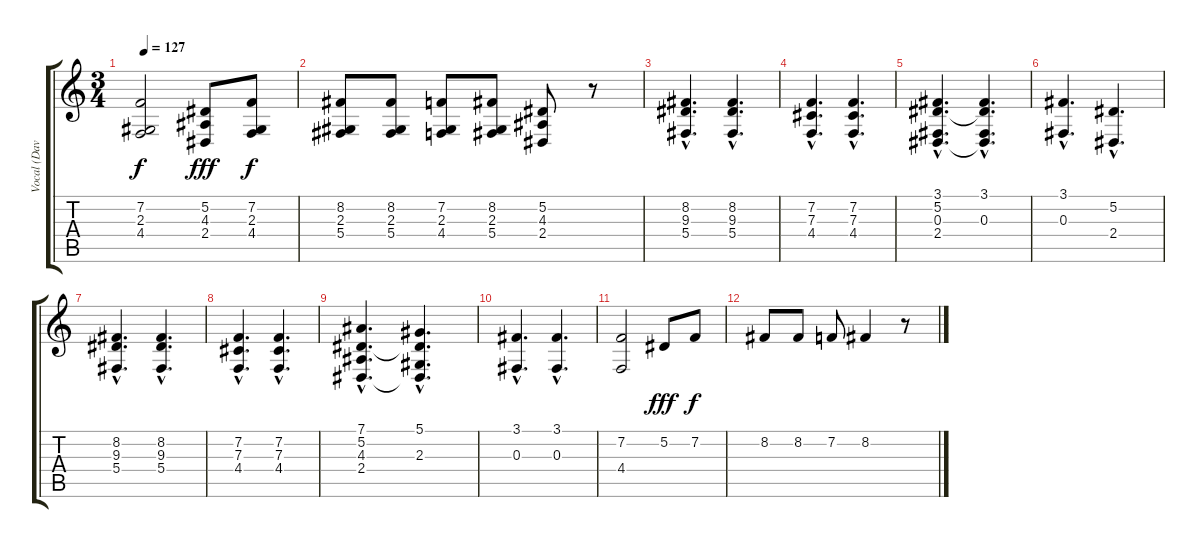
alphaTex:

\track ("Vocal (Davey Havok)" "Vocal (Dav") {instrument synthvoice}
\staff {score tabs}
\tuning (Eb4 Bb3 Gb3 Db3 Ab2 Eb2) {hide}
\ts (3 4)
\tempo 127
\clef g2
\ks c
(7.2 2.3 4.4).2{dy f} (5.2 4.3 2.4).8{dy fff} (7.2 2.3 4.4).8{dy f} |
(8.2 2.3 5.4).8 (8.2 2.3 5.4).8 (7.2 2.3 4.4).8 (8.2 2.3 5.4).8 (5.2 4.3 2.4).8 r.8 |
(8.2{hac} 9.3{hac} 5.4{hac}).4{d} (8.2{hac} 9.3{hac} 5.4{hac}).4{d} |
(7.2{hac} 7.3{hac} 4.4{hac}).4{d} (7.2{hac} 7.3{hac} 4.4{hac}).4{d} |
(3.1{hac} 5.2{hac} 0.3{hac} 2.4{hac}).4{d} (3.1{hac} 5.2{hac t} 0.3{hac} 2.4{hac t}).4{d} |
(3.1{hac} 0.3{hac}).4{d} (5.2{hac} 2.4{hac}).4{d} |
(8.2{hac} 9.3{hac} 5.4{hac}).4{d} (8.2{hac} 9.3{hac} 5.4{hac}).4{d} |
(7.2{hac} 7.3{hac} 4.4{hac}).4{d} (7.2{hac} 7.3{hac} 4.4{hac}).4{d} |
(7.1{hac} 5.2{hac} 4.3{hac} 2.4{hac}).4{d} (5.1{hac} 5.2{hac t} 2.3{hac} 2.4{hac t}).4{d} |
(3.1{hac} 0.3{hac}).4{d} (3.1{hac} 0.3{hac}).4{d} |
(7.2 4.4).2 5.2.8{dy fff} 7.2.8{dy f} |
8.2.8 8.2.8 7.2.8 8.2.4 r.8
